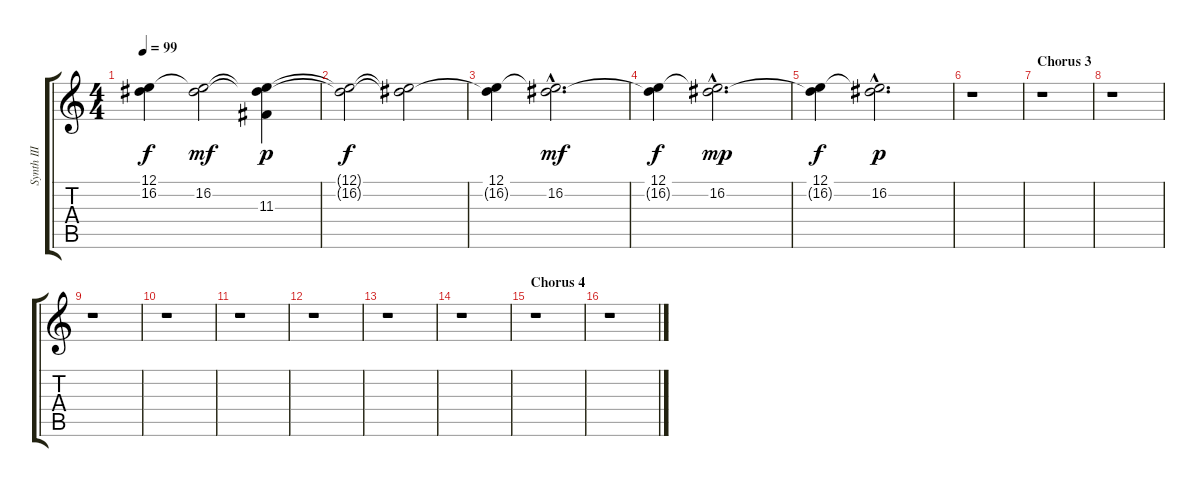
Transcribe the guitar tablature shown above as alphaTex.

\track ("Synth III" "Synth III") {instrument stringensemble1}
\staff {score tabs}
\tuning (E4 B3 G3 D3 A2 E2) {hide}
\ts (4 4)
\tempo 99
\clef g2
\ks c
(12.1 16.2{t}).4{dy f} (12.1{t} 16.2).2{dy mf} (12.1{t} 16.2{t} 11.3).4{dy p} |
(12.1{t} 16.2{t}).2{dy f} (12.1{t} 16.2{t}).2 |
(12.1 16.2{t}).4 (12.1{hac t} 16.2{hac}).2{d dy mf} |
(12.1 16.2{t}).4{dy f} (12.1{hac t} 16.2{hac}).2{d dy mp} |
(12.1 16.2{t}).4{dy f} (12.1{hac t} 16.2{hac}).2{d dy p} |
r.1 |
\section ("" "Chorus 3")
r.1 |
r.1 |
r.1 |
r.1 |
r.1 |
r.1 |
r.1 |
r.1 |
\section ("" "Chorus 4")
r.1 |
r.1
